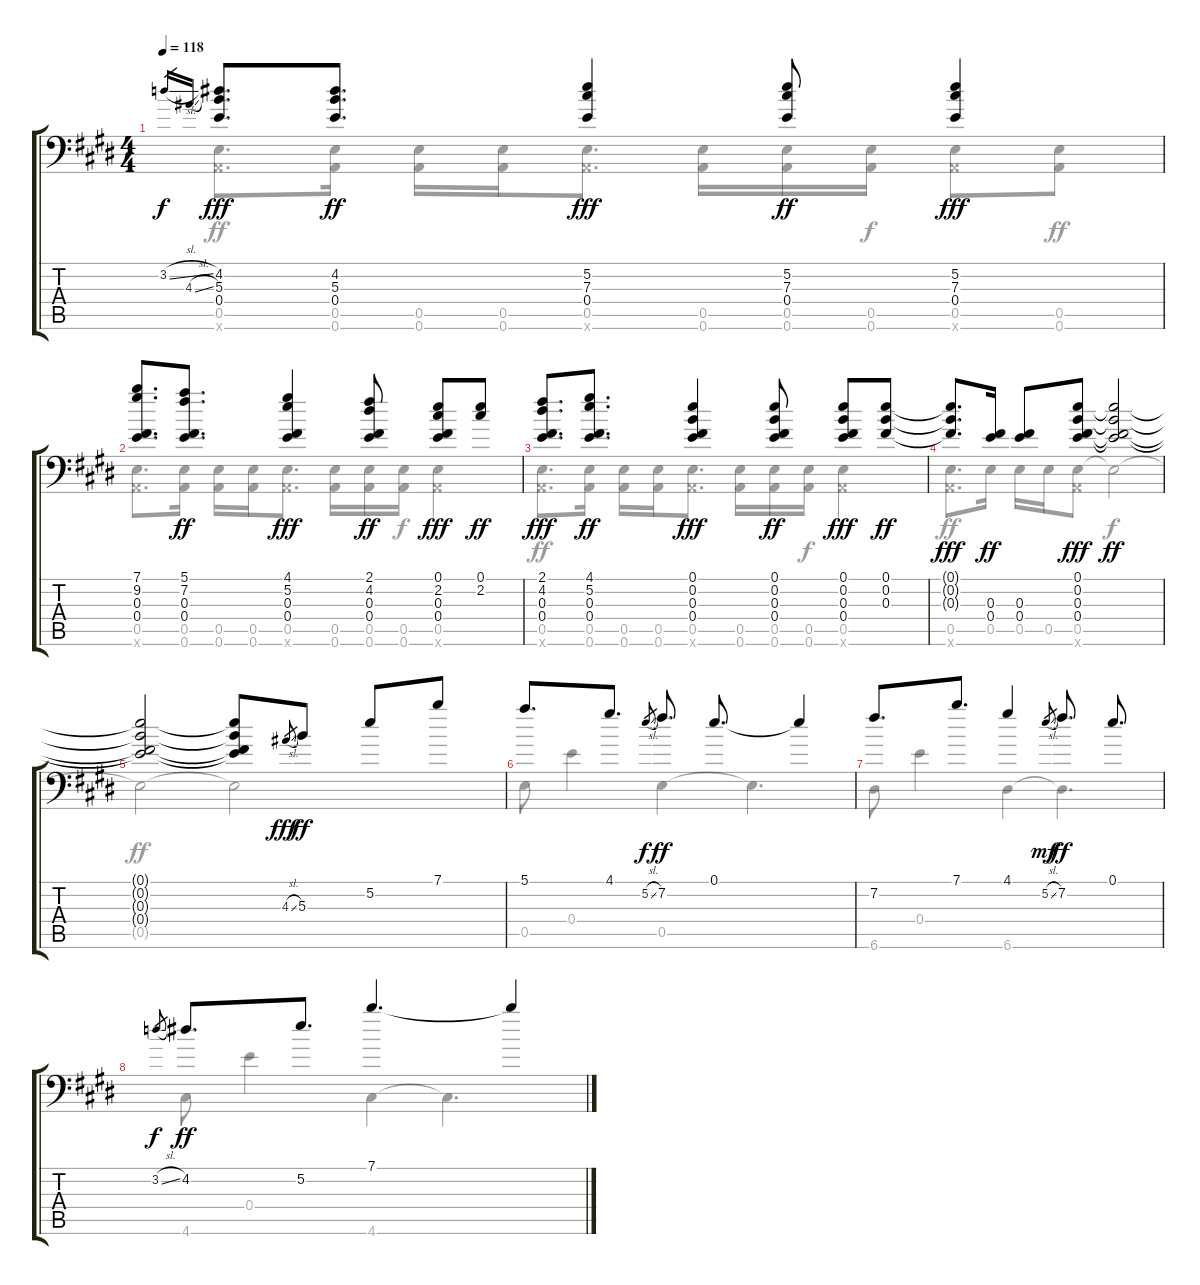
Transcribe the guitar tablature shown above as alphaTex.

\track "" {instrument acousticguitarsteel}
\staff {score tabs}
\tuning (E4 B3 Gb3 E3 E2 A1) {hide}
\voice
\ts (4 4)
\tempo 118
\clef f4
\ks e
3.2{sl}.16{gr dy f} 4.3{sl}.16{gr} (4.2 5.3 0.4).8{d dy fff} (4.2 5.3 0.4).8{d dy ff} (5.2 7.3 0.4).4{dy fff} (5.2 7.3 0.4).8{dy ff} (5.2 7.3 0.4).4{dy fff} |
(7.1 9.2 0.3 0.4).8{d} (5.1 7.2 0.3 0.4).8{d dy ff} (4.1 5.2 0.3 0.4).4{dy fff} (2.1 4.2 0.3 0.4).8{dy ff} (0.1 2.2 0.3 0.4).8{dy fff} (0.1 2.2).8{dy ff} |
(2.1 4.2 0.3 0.4).8{d dy fff} (4.1 5.2 0.3 0.4).8{d dy ff} (0.1 0.2 0.3 0.4).4{dy fff} (0.1 0.2 0.3 0.4).8{dy ff} (0.1 0.2 0.3 0.4).8{dy fff} (0.1 0.2 0.3).8{dy ff} |
(0.1{t} 0.2{t} 0.3{t}).8{d dy fff} (0.3 0.4).16{dy ff} (0.3 0.4).8 (0.1 0.2 0.3 0.4).8{dy fff} (0.1{t} 0.2{t} 0.3{t} 0.4{t}).2{dy ff} |
(0.1{t} 0.2{t} 0.3{t} 0.4{t}).2 (0.1{t} 0.2{t} 0.3{t} 0.4{t}).8 4.3{sl}.8{gr dy fff} 5.3.8{dy ff} 5.2.8 7.1.8 |
5.1.8{d} 4.1.8{d} 5.2{sl}.8{gr dy f} 7.2.8{d dy ff} 0.1.8{d} 0.1{t}.4 |
7.2.8{d} 7.1.8{d} 4.1.4 5.2{sl}.8{gr dy mf} 7.2.8{d dy ff} 0.1.8{d} |
3.2{sl}.8{gr dy f} 4.2.8{d dy ff} 5.2.8{d} 7.1.4{d} 7.1{t}.4
\voice
\clef f4
\ottava regular
\simile none
\ks e
(0.5 0.6{x}).8{d dy ff} (0.5 0.6).16 (0.5 0.6).16 (0.5 0.6).16 (0.5 0.6{x}).8{d} (0.5 0.6).16 (0.5 0.6).16 (0.5 0.6).16{dy f} (0.5 0.6{x}).8 (0.5 0.6).8{dy ff} |
(0.5 0.6{x}).8{d} (0.5 0.6).16 (0.5 0.6).16 (0.5 0.6).16 (0.5 0.6{x}).8{d} (0.5 0.6).16 (0.5 0.6).16 (0.5 0.6).16{dy f} (0.5 0.6{x}).4 |
(0.5 0.6{x}).8{d dy ff} (0.5 0.6).16 (0.5 0.6).16 (0.5 0.6).16 (0.5 0.6{x}).8{d} (0.5 0.6).16 (0.5 0.6).16 (0.5 0.6).16{dy f} (0.5 0.6{x}).4 |
(0.5 0.6{x}).8{d dy ff} 0.5.16 0.5.16 0.5.16 (0.5 0.6{x}).8 0.5{t}.2{dy f} |
0.5{t}.2{dy ff} 0.5{t}.2 |
0.5.8 0.4.4 0.5.4 0.5{t}.4{d} |
6.6.8 0.4.4 6.6.4 6.6{t}.4{d} |
4.6.8 0.4.4 4.6.4 4.6{t}.4{d}
